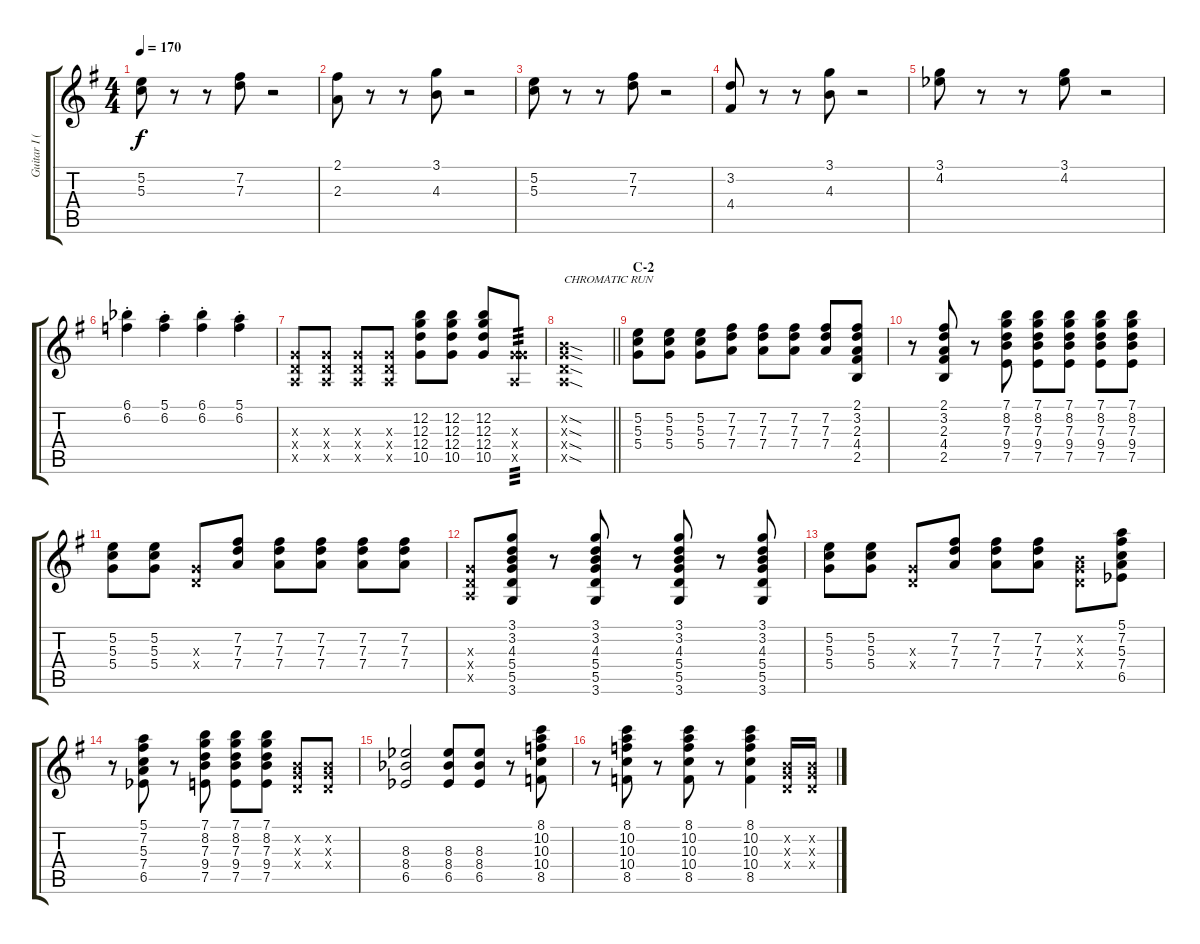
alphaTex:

\track ("Guitar I (Hirasawa Yui)" "Guitar I (") {instrument overdrivenguitar}
\staff {score tabs}
\tuning (E4 B3 G3 D3 A2 E2) {hide}
\ts (4 4)
\tempo 170
\clef g2
\ks g
(5.2 5.3).8{dy f} r.8 r.8 (7.2 7.3).8 r.2 |
(2.1 2.3).8 r.8 r.8 (3.1 4.3).8 r.2 |
(5.2 5.3).8 r.8 r.8 (7.2 7.3).8 r.2 |
(3.2 4.4).8 r.8 r.8 (3.1 4.3).8 r.2 |
(3.1 4.2{acc b}).8 r.8 r.8 (3.1 4.2{acc b}).8 r.2 |
(6.1{st acc b} 6.2{st}).4 (5.1{st} 6.2{st}).4 (6.1{st acc b} 6.2{st}).4 (5.1{st} 6.2{st}).4 |
(0.3{x} 0.4{x} 0.5{x}).8 (0.3{x} 0.4{x} 0.5{x}).8 (0.3{x} 0.4{x} 0.5{x}).8 (0.3{x} 0.4{x} 0.5{x}).8 (12.2 12.3 12.4 10.5).8 (12.2 12.3 12.4 10.5).8 (12.2 12.3 12.4 10.5).8 (0.3{x} 5.4{x} 0.5{x}).8{tp 3} |
\barLineRight lightlight
(0.2{sod x} 0.3{sod x} 0.4{sod x} 0.5{sod x}).1{txt "CHROMATIC RUN"} |
\section ("" "C-2")
(5.2 5.3 5.4).8 (5.2 5.3 5.4).8 (5.2 5.3 5.4).8 (7.2 7.3 7.4).8 (7.2 7.3 7.4).8 (7.2 7.3 7.4).8 (7.2 7.3 7.4).8 (2.1 3.2 2.3 4.4 2.5).8 |
r.8 (2.1 3.2 2.3 4.4 2.5).8 r.8 (7.1 8.2 7.3 9.4 7.5).8 (7.1 8.2 7.3 9.4 7.5).8 (7.1 8.2 7.3 9.4 7.5).8 (7.1 8.2 7.3 9.4 7.5).8 (7.1 8.2 7.3 9.4 7.5).8 |
(5.2 5.3 5.4).8 (5.2 5.3 5.4).8 (0.3{x} 0.4{x}).8 (7.2 7.3 7.4).8 (7.2 7.3 7.4).8 (7.2 7.3 7.4).8 (7.2 7.3 7.4).8 (7.2 7.3 7.4).8 |
(0.3{x} 0.4{x} 0.5{x}).8 (3.1 3.2 4.3 5.4 5.5 3.6).8 r.8 (3.1 3.2 4.3 5.4 5.5 3.6).8 r.8 (3.1 3.2 4.3 5.4 5.5 3.6).8 r.8 (3.1 3.2 4.3 5.4 5.5 3.6).8 |
(5.2 5.3 5.4).8 (5.2 5.3 5.4).8 (0.3{x} 0.4{x}).8 (7.2 7.3 7.4).8 (7.2 7.3 7.4).8 (7.2 7.3 7.4).8 (0.2{x} 0.3{x} 0.4{x}).8 (5.1 7.2 5.3 7.4 6.5{acc b}).8 |
r.8 (5.1 7.2 5.3 7.4 6.5{acc b}).8 r.8 (7.1 8.2 7.3 9.4 7.5).8 (7.1 8.2 7.3 9.4 7.5).8 (7.1 8.2 7.3 9.4 7.5).8 (0.2{x} 0.3{x} 0.4{x}).8 (0.2{x} 0.3{x} 0.4{x}).8 |
(8.3{acc b} 8.4{acc b} 6.5{acc b}).2 (8.3{acc b} 8.4{acc b} 6.5{acc b}).8 (8.3{acc b} 8.4{acc b} 6.5{acc b}).8 r.8 (8.1 10.2 10.3 10.4 8.5).8 |
r.8 (8.1 10.2 10.3 10.4 8.5).8 r.8 (8.1 10.2 10.3 10.4 8.5).8 r.8 (8.1 10.2 10.3 10.4 8.5).4 (0.2{x} 0.3{x} 0.4{x}).16 (0.2{x} 0.3{x} 0.4{x}).16
